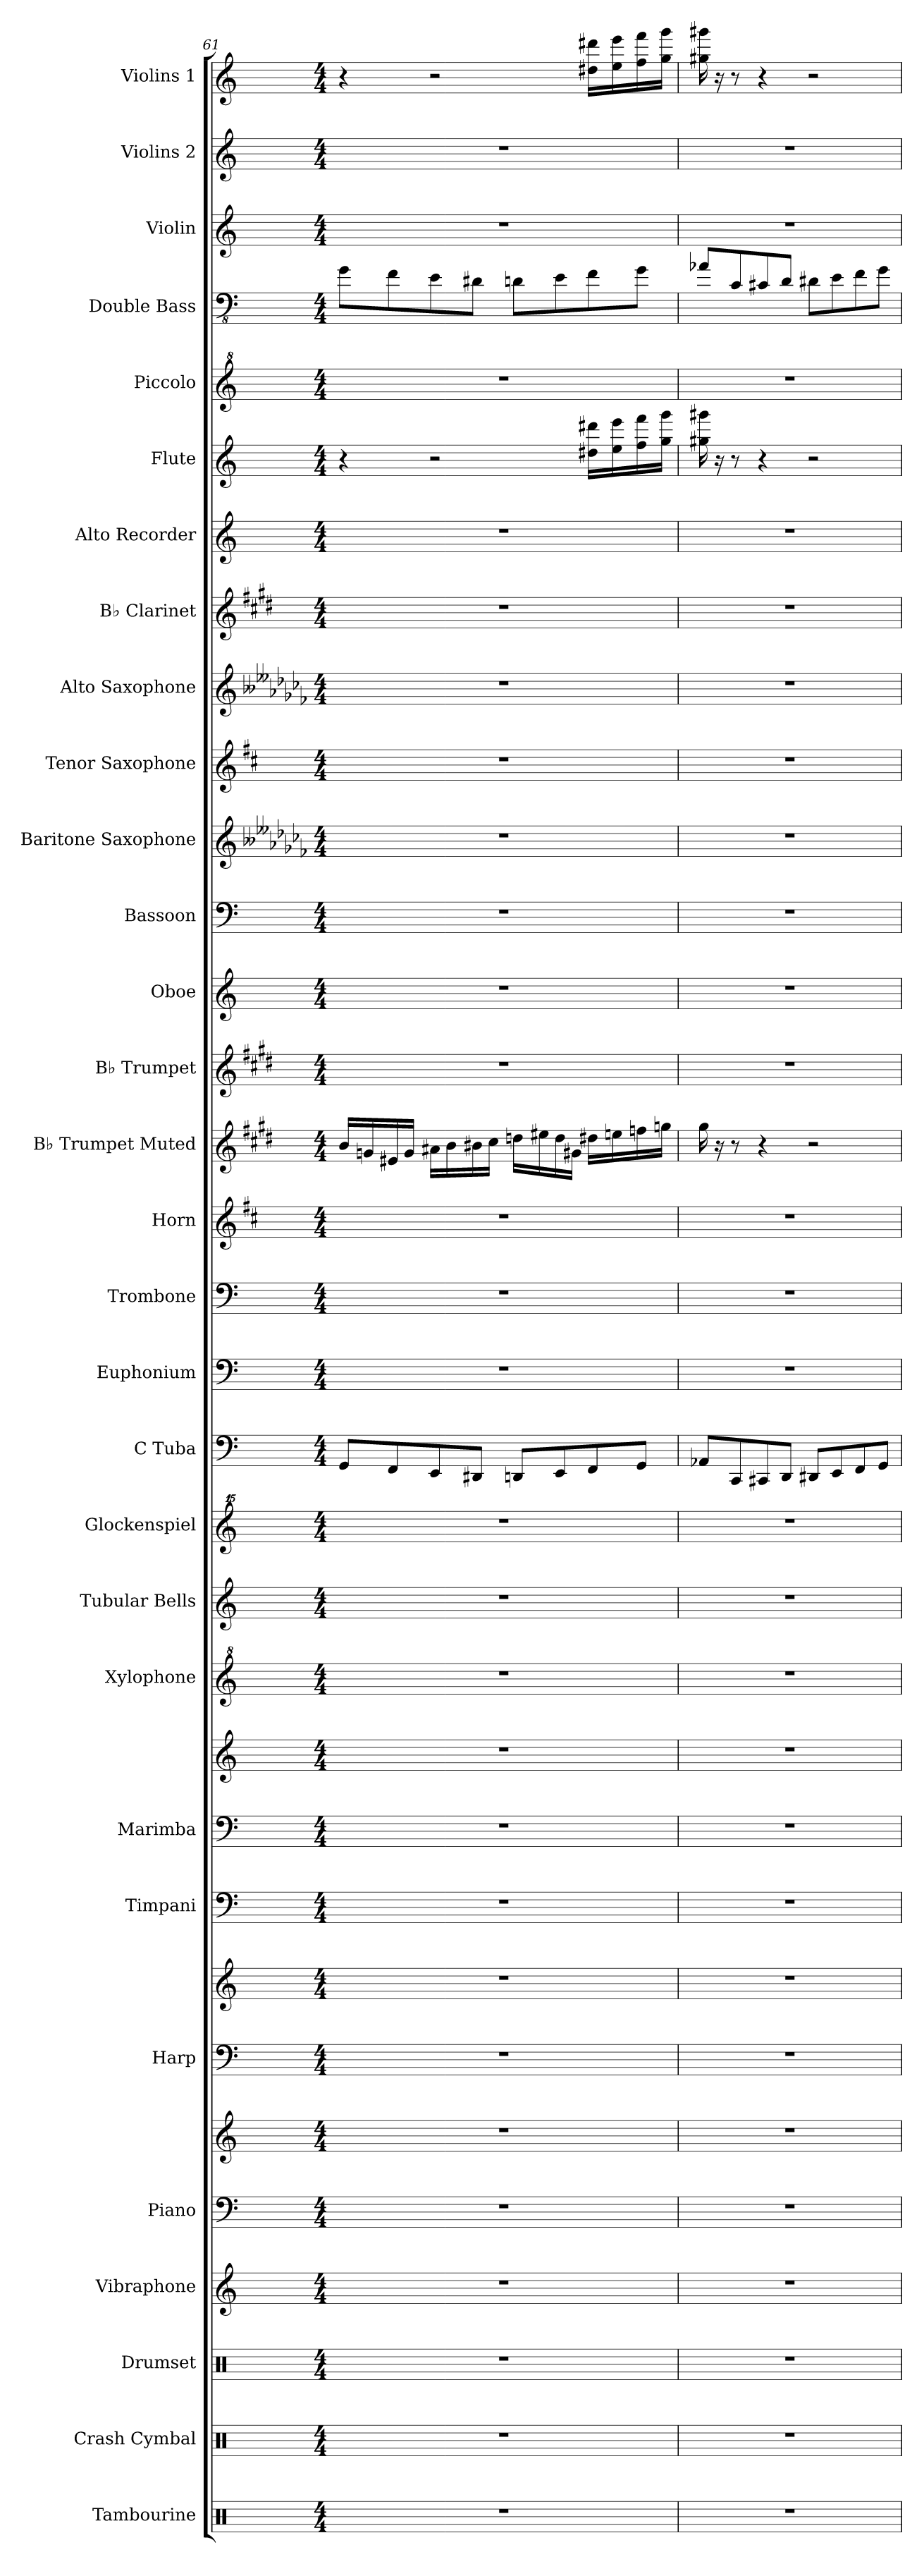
**kern	**kern	**kern	**kern	**kern	**kern	**kern	**kern	**kern	**kern	**kern	**kern	**kern	**kern	**kern	**kern	**kern	**kern	**kern	**kern	**kern	**kern	**kern	**kern	**kern	**kern	**kern	**kern	**kern	**kern	**kern	**kern	**kern
*part30	*part29	*part28	*part27	*part26	*part26	*part25	*part25	*part24	*part23	*part23	*part22	*part21	*part20	*part19	*part18	*part17	*part16	*part15	*part14	*part13	*part12	*part11	*part10	*part9	*part8	*part7	*part6	*part5	*part4	*part3	*part2	*part1
*staff33	*staff32	*staff31	*staff30	*staff29	*staff28	*staff27	*staff26	*staff25	*staff24	*staff23	*staff22	*staff21	*staff20	*staff19	*staff18	*staff17	*staff16	*staff15	*staff14	*staff13	*staff12	*staff11	*staff10	*staff9	*staff8	*staff7	*staff6	*staff5	*staff4	*staff3	*staff2	*staff1
*I"Tambourine	*I"Crash Cymbal	*I"Drumset	*I"Vibraphone	*I"Piano	*	*I"Harp	*	*I"Timpani	*I"Marimba	*	*I"Xylophone	*I"Tubular Bells	*I"Glockenspiel	*I"C Tuba	*I"Euphonium	*I"Trombone	*I"Horn	*I"B♭ Trumpet Muted	*I"B♭ Trumpet	*I"Oboe	*I"Bassoon	*I"Baritone Saxophone	*I"Tenor Saxophone	*I"Alto Saxophone	*I"B♭ Clarinet	*I"Alto Recorder	*I"Flute	*I"Piccolo	*I"Double Bass	*I"Violin	*I"Violins 2	*I"Violins 1
*I'Tamb.	*I'Cr. Cym.	*I'Drs.	*I'Vib.	*I'Pno.	*	*I'Hrp.	*	*I'Timp.	*I'Mrm.	*	*I'Xyl.	*I'Tu. Be.	*I'Glk.	*I'C Tu.	*I'Eu.	*I'Trb.	*I'Hn.	*I'B♭ Tpt. Mut	*I'B♭ Tpt.	*I'Ob.	*I'Bsn.	*I'Bar. Sax.	*I'T. Sax.	*I'A. Sax.	*I'B♭ Cl.	*I'A. Rec.	*I'Fl.	*I'Picc.	*	*I'Vln.	*I'Vlns. 2	*I'Vlns. 1
*clefX	*clefX	*clefX	*clefG2	*clefF4	*clefG2	*clefF4	*clefG2	*clefF4	*clefF4	*clefG2	*clefG^2	*clefG2	*clefG^^2	*clefF4	*clefF4	*clefF4	*clefG2	*clefG2	*clefG2	*clefG2	*clefF4	*clefG2	*clefG2	*clefG2	*clefG2	*clefG2	*clefG2	*clefG^2	*clefFv4	*clefG2	*clefG2	*clefG2
*	*	*	*	*	*	*	*	*	*	*	*	*	*	*	*	*	*ITrd4c7	*ITrd1c2	*ITrd1c2	*	*	*ITrd12c21	*ITrd8c14	*ITrd5c9	*ITrd1c2	*	*	*ITrd-7c-12	*ITrd7c12	*	*	*
*k[]	*k[]	*k[]	*k[]	*k[]	*k[]	*k[]	*k[]	*k[]	*k[]	*k[]	*k[]	*k[]	*k[]	*k[]	*k[]	*k[]	*k[f#]	*k[f#c#]	*k[f#c#]	*k[]	*k[]	*k[b--e--a-d-g-c-f-]	*k[f#c#]	*k[b--e--a-d-g-c-f-]	*k[f#c#]	*k[]	*k[]	*k[]	*k[]	*k[]	*k[]	*k[]
*C:	*C:	*C:	*C:	*C:	*C:	*C:	*C:	*C:	*C:	*C:	*C:	*C:	*C:	*C:	*C:	*C:	*G:	*D:	*D:	*C:	*C:	*B--:	*D:	*B--:	*D:	*C:	*C:	*C:	*C:	*C:	*C:	*C:
*M4/4	*M4/4	*M4/4	*M4/4	*M4/4	*M4/4	*M4/4	*M4/4	*M4/4	*M4/4	*M4/4	*M4/4	*M4/4	*M4/4	*M4/4	*M4/4	*M4/4	*M4/4	*M4/4	*M4/4	*M4/4	*M4/4	*M4/4	*M4/4	*M4/4	*M4/4	*M4/4	*M4/4	*M4/4	*M4/4	*M4/4	*M4/4	*M4/4
=61	=61	=61	=61	=61	=61	=61	=61	=61	=61	=61	=61	=61	=61	=61	=61	=61	=61	=61	=61	=61	=61	=61	=61	=61	=61	=61	=61	=61	=61	=61	=61	=61
1r	1r	1r	1r	1r	1r	1r	1r	1r	1r	1r	1r	1r	1r	8GG/L	1r	1r	1r	16a/LL	1r	1r	1r	1r	1r	1r	1r	1r	4r	1r	8GG\L	1r	1r	4r
.	.	.	.	.	.	.	.	.	.	.	.	.	.	.	.	.	.	16fn/	.	.	.	.	.	.	.	.	.	.	.	.	.	.
.	.	.	.	.	.	.	.	.	.	.	.	.	.	8FF/	.	.	.	16d#X/	.	.	.	.	.	.	.	.	.	.	8FF\	.	.	.
.	.	.	.	.	.	.	.	.	.	.	.	.	.	.	.	.	.	16f/JJ	.	.	.	.	.	.	.	.	.	.	.	.	.	.
.	.	.	.	.	.	.	.	.	.	.	.	.	.	8EE/	.	.	.	16g#X\LL	.	.	.	.	.	.	.	.	2r	.	8EE\	.	.	2r
.	.	.	.	.	.	.	.	.	.	.	.	.	.	.	.	.	.	16a\	.	.	.	.	.	.	.	.	.	.	.	.	.	.
.	.	.	.	.	.	.	.	.	.	.	.	.	.	8DD#X/J	.	.	.	16a#X\	.	.	.	.	.	.	.	.	.	.	8DD#X\J	.	.	.
.	.	.	.	.	.	.	.	.	.	.	.	.	.	.	.	.	.	16b\JJ	.	.	.	.	.	.	.	.	.	.	.	.	.	.
.	.	.	.	.	.	.	.	.	.	.	.	.	.	8DDn/L	.	.	.	16ccn\LL	.	.	.	.	.	.	.	.	.	.	8DDn\L	.	.	.
.	.	.	.	.	.	.	.	.	.	.	.	.	.	.	.	.	.	16dd#X\	.	.	.	.	.	.	.	.	.	.	.	.	.	.
.	.	.	.	.	.	.	.	.	.	.	.	.	.	8EE/	.	.	.	16cc\	.	.	.	.	.	.	.	.	.	.	8EE\	.	.	.
.	.	.	.	.	.	.	.	.	.	.	.	.	.	.	.	.	.	16f#X\JJ	.	.	.	.	.	.	.	.	.	.	.	.	.	.
.	.	.	.	.	.	.	.	.	.	.	.	.	.	8FF/	.	.	.	16cc#X\LL	.	.	.	.	.	.	.	.	16dd#X\ 16ddd#X\LL	.	8FF\	.	.	16dd#X\ 16ddd#X\LL
.	.	.	.	.	.	.	.	.	.	.	.	.	.	.	.	.	.	16ddn\	.	.	.	.	.	.	.	.	16ee\ 16eee\	.	.	.	.	16ee\ 16eee\
.	.	.	.	.	.	.	.	.	.	.	.	.	.	8GG/J	.	.	.	16ee-X\	.	.	.	.	.	.	.	.	16ff\ 16fff\	.	8GG\J	.	.	16ff\ 16fff\
.	.	.	.	.	.	.	.	.	.	.	.	.	.	.	.	.	.	16ffn\JJ	.	.	.	.	.	.	.	.	16gg\ 16ggg\JJ	.	.	.	.	16gg\ 16ggg\JJ
=62	=62	=62	=62	=62	=62	=62	=62	=62	=62	=62	=62	=62	=62	=62	=62	=62	=62	=62	=62	=62	=62	=62	=62	=62	=62	=62	=62	=62	=62	=62	=62	=62
1r	1r	1r	1r	1r	1r	1r	1r	1r	1r	1r	1r	1r	1r	8AA-X/L	1r	1r	1r	16ff#\	1r	1r	1r	1r	1r	1r	1r	1r	16gg#X\ 16ggg#X\	1r	8AA-X/L	1r	1r	16gg#X\ 16ggg#X\
.	.	.	.	.	.	.	.	.	.	.	.	.	.	.	.	.	.	16r	.	.	.	.	.	.	.	.	16r	.	.	.	.	16r
.	.	.	.	.	.	.	.	.	.	.	.	.	.	8CC/	.	.	.	8r	.	.	.	.	.	.	.	.	8r	.	8CC/	.	.	8r
.	.	.	.	.	.	.	.	.	.	.	.	.	.	8CC#X/	.	.	.	4r	.	.	.	.	.	.	.	.	4r	.	8CC#X/	.	.	4r
.	.	.	.	.	.	.	.	.	.	.	.	.	.	8DD/J	.	.	.	.	.	.	.	.	.	.	.	.	.	.	8DD/J	.	.	.
.	.	.	.	.	.	.	.	.	.	.	.	.	.	8DD#X/L	.	.	.	2r	.	.	.	.	.	.	.	.	2r	.	8DD#X\L	.	.	2r
.	.	.	.	.	.	.	.	.	.	.	.	.	.	8EE/	.	.	.	.	.	.	.	.	.	.	.	.	.	.	8EE\	.	.	.
.	.	.	.	.	.	.	.	.	.	.	.	.	.	8FF/	.	.	.	.	.	.	.	.	.	.	.	.	.	.	8FF\	.	.	.
.	.	.	.	.	.	.	.	.	.	.	.	.	.	8GG/J	.	.	.	.	.	.	.	.	.	.	.	.	.	.	8GG\J	.	.	.
=	=	=	=	=	=	=	=	=	=	=	=	=	=	=	=	=	=	=	=	=	=	=	=	=	=	=	=	=	=	=	=	=
*-	*-	*-	*-	*-	*-	*-	*-	*-	*-	*-	*-	*-	*-	*-	*-	*-	*-	*-	*-	*-	*-	*-	*-	*-	*-	*-	*-	*-	*-	*-	*-	*-
